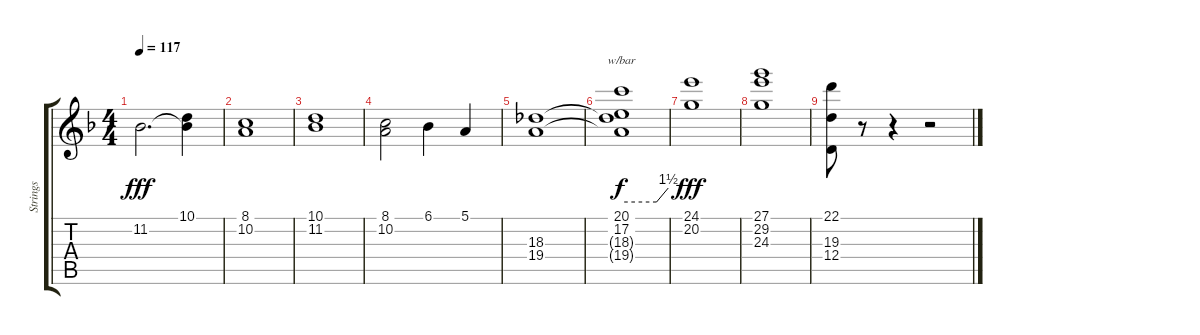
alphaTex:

\track ("Strings" "Strings") {instrument stringensemble1}
\staff {score tabs}
\tuning (E4 B3 G3 D3 A2 E2) {hide}
\ts (4 4)
\tempo 117
\clef g2
\ks f
11.2.2{d dy fff} (10.1 11.2{t}).4 |
(8.1 10.2).1 |
(10.1 11.2).1 |
(8.1 10.2).2 6.1.4 5.1.4 |
(18.3 19.4).1 |
(20.1 17.2 18.3{t} 19.4{t}).1{tbe (custom default 0 0 45 0 60 6) dy f} |
(24.1 20.2).1{dy fff} |
(27.1 29.2 24.3).1 |
(22.1 19.3 12.4).8 r.8 r.4 r.2
